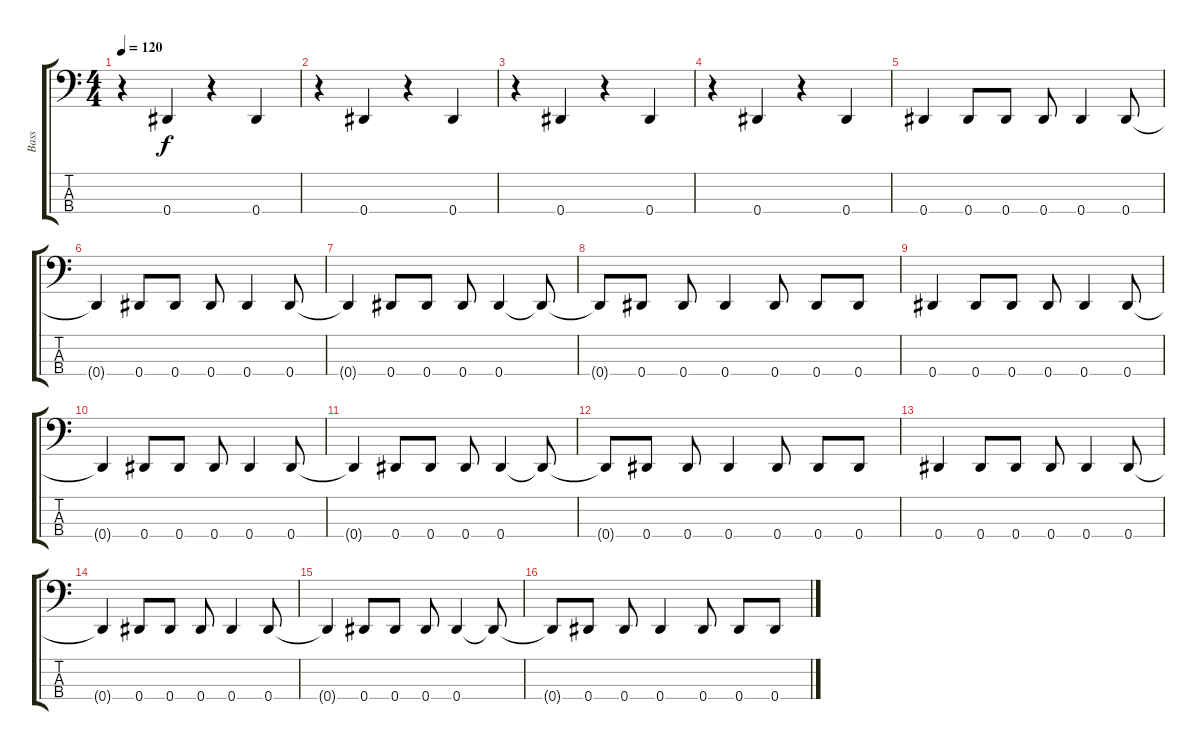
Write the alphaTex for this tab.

\track ("Bass" "Bass") {instrument electricbasspick}
\staff {score tabs}
\tuning (Gb2 Db2 Ab1 Eb1) {hide}
\ts (4 4)
\tempo 120
\clef f4
\ks c
r.4{dy f instrument electricbasspick} 0.4.4{volume 4} r.4 0.4.4{volume 8} |
r.4 0.4.4{volume 14} r.4 0.4.4 |
r.4 0.4.4 r.4 0.4.4 |
r.4 0.4.4 r.4 0.4.4 |
0.4.4 0.4.8 0.4.8 0.4.8 0.4.4 0.4.8 |
0.4{t}.4 0.4.8 0.4.8 0.4.8 0.4.4 0.4.8 |
0.4{t}.4 0.4.8 0.4.8 0.4.8 0.4.4 0.4{t}.8 |
0.4{t}.8 0.4.8 0.4.8 0.4.4 0.4.8 0.4.8 0.4.8 |
0.4.4 0.4.8 0.4.8 0.4.8 0.4.4 0.4.8 |
0.4{t}.4 0.4.8 0.4.8 0.4.8 0.4.4 0.4.8 |
0.4{t}.4 0.4.8 0.4.8 0.4.8 0.4.4 0.4{t}.8 |
0.4{t}.8 0.4.8 0.4.8 0.4.4 0.4.8 0.4.8 0.4.8 |
0.4.4 0.4.8 0.4.8 0.4.8 0.4.4 0.4.8 |
0.4{t}.4 0.4.8 0.4.8 0.4.8 0.4.4 0.4.8 |
0.4{t}.4 0.4.8 0.4.8 0.4.8 0.4.4 0.4{t}.8 |
0.4{t}.8 0.4.8 0.4.8 0.4.4 0.4.8 0.4.8 0.4.8
